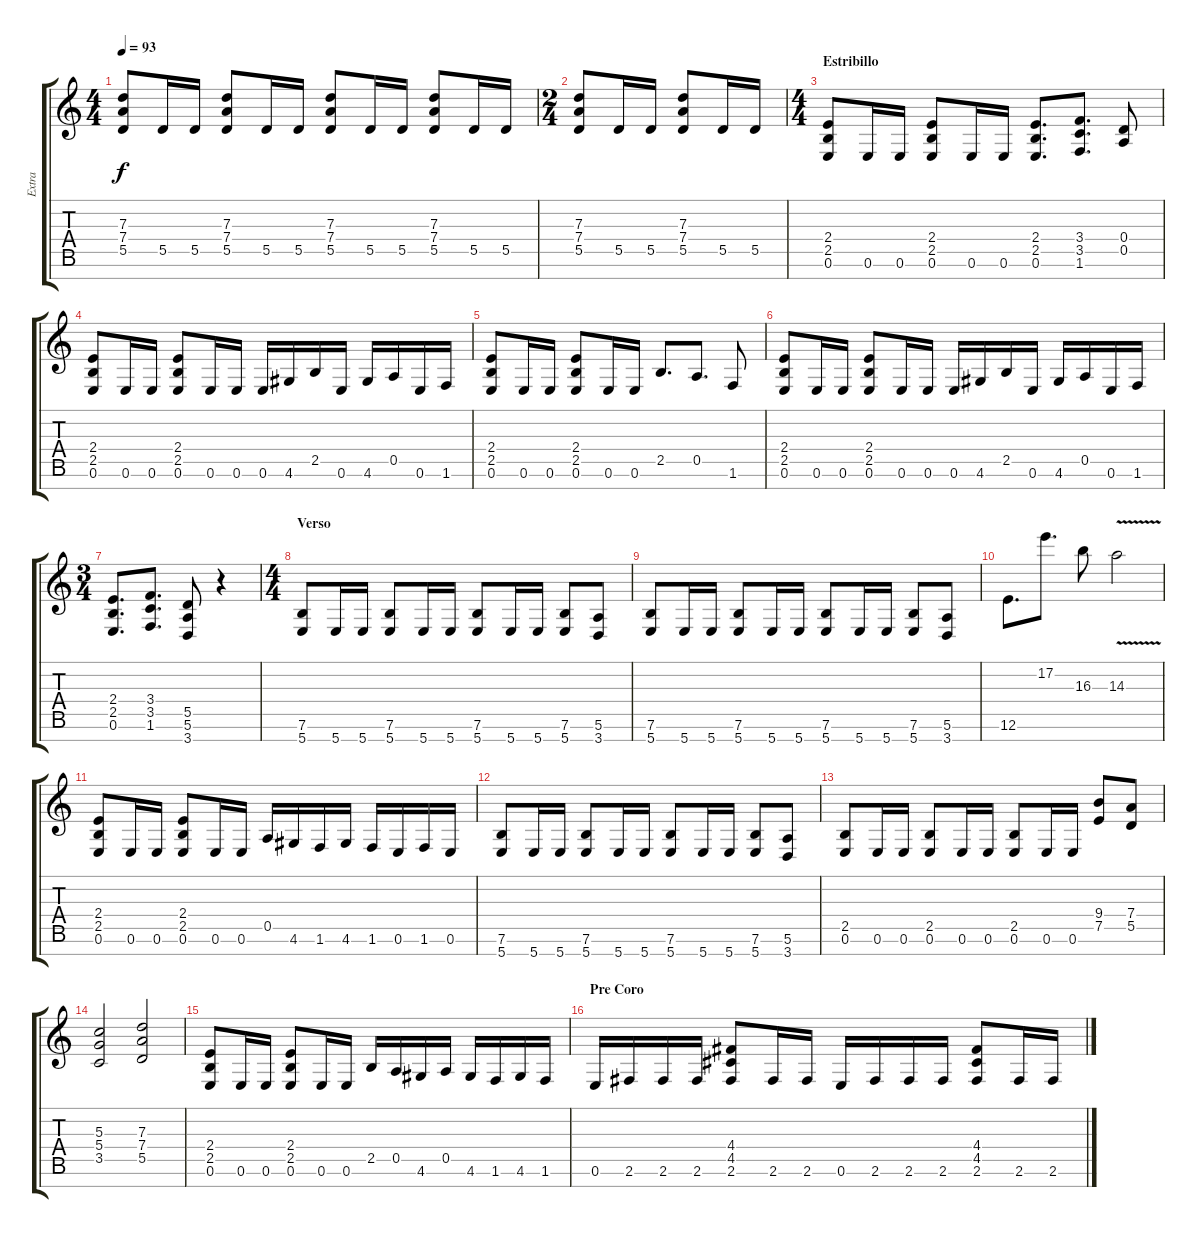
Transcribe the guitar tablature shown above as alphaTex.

\track ("Extra" "Extra") {instrument distortionguitar}
\staff {score tabs}
\tuning (E4 B3 G3 D3 A2 E2 B1) {hide}
\ts (4 4)
\tempo 93
\clef g2
\ks c
(7.3 7.4 5.5).8{dy f} 5.5.16 5.5.16 (7.3 7.4 5.5).8 5.5.16 5.5.16 (7.3 7.4 5.5).8 5.5.16 5.5.16 (7.3 7.4 5.5).8 5.5.16 5.5.16 |
\ts (2 4)
(7.3 7.4 5.5).8 5.5.16 5.5.16 (7.3 7.4 5.5).8 5.5.16 5.5.16 |
\ts (4 4)
\section ("" "Estribillo")
(2.4 2.5 0.6).8 0.6.16 0.6.16 (2.4 2.5 0.6).8 0.6.16 0.6.16 (2.4 2.5 0.6).8{d} (3.4 3.5 1.6).8{d} (0.4 0.5).8 |
(2.4 2.5 0.6).8 0.6.16 0.6.16 (2.4 2.5 0.6).8 0.6.16 0.6.16 0.6.16 4.6.16 2.5.16 0.6.16 4.6.16 0.5.16 0.6.16 1.6.16 |
(2.4 2.5 0.6).8 0.6.16 0.6.16 (2.4 2.5 0.6).8 0.6.16 0.6.16 2.5.8{d} 0.5.8{d} 1.6.8 |
(2.4 2.5 0.6).8 0.6.16 0.6.16 (2.4 2.5 0.6).8 0.6.16 0.6.16 0.6.16 4.6.16 2.5.16 0.6.16 4.6.16 0.5.16 0.6.16 1.6.16 |
\ts (3 4)
(2.4 2.5 0.6).8{d} (3.4 3.5 1.6).8{d} (5.5 5.6 3.7).8 r.4 |
\ts (4 4)
\section ("" "Verso")
(7.6 5.7).8{volume 15} 5.7.16 5.7.16 (7.6 5.7).8 5.7.16 5.7.16 (7.6 5.7).8 5.7.16 5.7.16 (7.6 5.7).8 (5.6 3.7).8 |
(7.6 5.7).8 5.7.16 5.7.16 (7.6 5.7).8 5.7.16 5.7.16 (7.6 5.7).8 5.7.16 5.7.16 (7.6 5.7).8 (5.6 3.7).8 |
12.6.8{d volume 8 instrument guitarharmonics} 17.2.8{d} 16.3.8 14.3{v}.2 |
(2.4 2.5 0.6).8{volume 15 instrument distortionguitar} 0.6.16 0.6.16 (2.4 2.5 0.6).8 0.6.16 0.6.16 0.5.16 4.6.16 1.6.16 4.6.16 1.6.16 0.6.16 1.6.16 0.6.16 |
(7.6 5.7).8 5.7.16 5.7.16 (7.6 5.7).8 5.7.16 5.7.16 (7.6 5.7).8 5.7.16 5.7.16 (7.6 5.7).8 (5.6 3.7).8 |
(2.5 0.6).8 0.6.16 0.6.16 (2.5 0.6).8 0.6.16 0.6.16 (2.5 0.6).8 0.6.16 0.6.16 (9.4 7.5).8 (7.4 5.5).8 |
(5.3 5.4 3.5).2 (7.3 7.4 5.5).2 |
(2.4 2.5 0.6).8 0.6.16 0.6.16 (2.4 2.5 0.6).8 0.6.16 0.6.16 2.5.16 0.5.16 4.6.16 0.5.16 4.6.16 1.6.16 4.6.16 1.6.16 |
\section ("" "Pre Coro")
0.6.16 2.6.16 2.6.16 2.6.16 (4.4 4.5 2.6).8 2.6.16 2.6.16 0.6.16 2.6.16 2.6.16 2.6.16 (4.4 4.5 2.6).8 2.6.16 2.6.16
